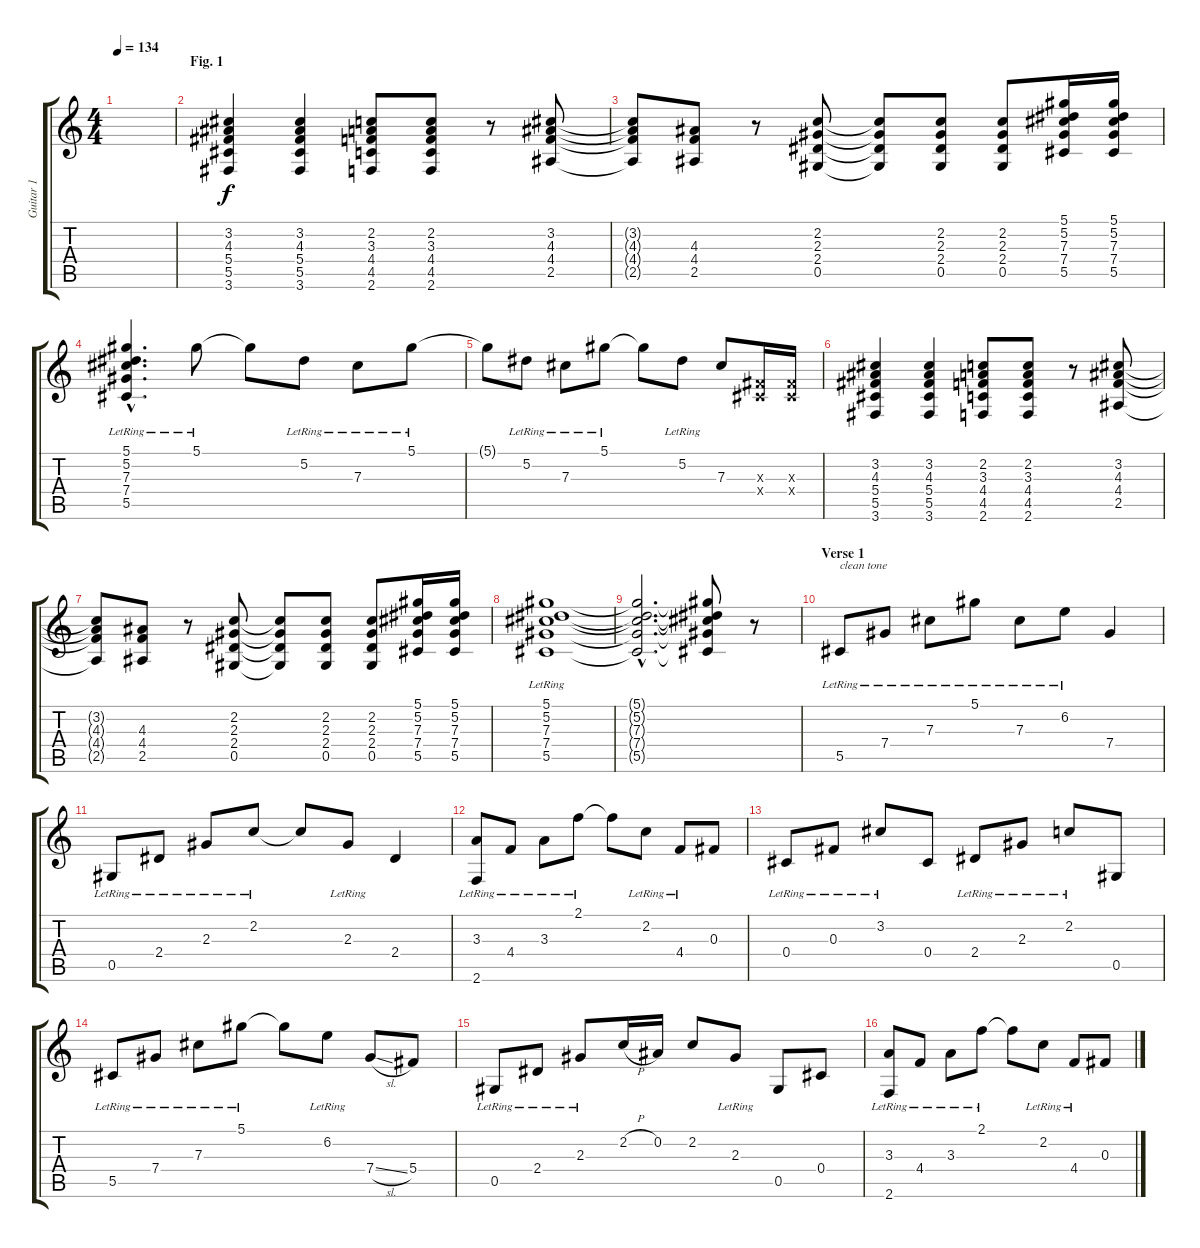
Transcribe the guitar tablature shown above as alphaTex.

\track ("Guitar 1" "Guitar 1") {instrument distortionguitar}
\staff {score tabs}
\tuning (Eb4 Bb3 Gb3 Db3 Ab2 Eb2) {hide}
\ts (4 4)
\tempo 134
\clef g2
\ks c
|
\section ("" "Fig. 1")
(3.2 4.3 5.4 5.5 3.6).4 (3.2 4.3 5.4 5.5 3.6).4 (2.2 3.3 4.4 4.5 2.6).8 (2.2 3.3 4.4 4.5 2.6).8 r.8 (3.2 4.3 4.4 2.5).8 |
(3.2{t} 4.3{t} 4.4{t} 2.5{t}).8 (4.3 4.4 2.5).8 r.8 (2.2 2.3 2.4 0.5).8 (2.2{t} 2.3{t} 2.4{t} 0.5{t}).8 (2.2 2.3 2.4 0.5).8 (2.2 2.3 2.4 0.5).8 (5.1 5.2 7.3 7.4 5.5).16 (5.1 5.2 7.3 7.4 5.5).16 |
(5.1{hac lr} 5.2{hac lr} 7.3{hac lr} 7.4{hac lr} 5.5{hac lr}).4{d} 5.1{lr}.8 5.1{t}.8 5.2{lr}.8 7.3{lr}.8 5.1{lr}.8 |
5.1{t}.8 5.2{lr}.8 7.3{lr}.8 5.1{lr}.8 5.1{t}.8 5.2{lr}.8 7.3.8 (0.3{x} 0.4{x}).16 (0.3{x} 0.4{x}).16 |
(3.2 4.3 5.4 5.5 3.6).4 (3.2 4.3 5.4 5.5 3.6).4 (2.2 3.3 4.4 4.5 2.6).8 (2.2 3.3 4.4 4.5 2.6).8 r.8 (3.2 4.3 4.4 2.5).8 |
(3.2{t} 4.3{t} 4.4{t} 2.5{t}).8 (4.3 4.4 2.5).8 r.8 (2.2 2.3 2.4 0.5).8 (2.2{t} 2.3{t} 2.4{t} 0.5{t}).8 (2.2 2.3 2.4 0.5).8 (2.2 2.3 2.4 0.5).8 (5.1 5.2 7.3 7.4 5.5).16 (5.1 5.2 7.3 7.4 5.5).16 |
(5.1{lr} 5.2{lr} 7.3{lr} 7.4{lr} 5.5{lr}).1 |
(5.1{hac t} 5.2{hac t} 7.3{hac t} 7.4{hac t} 5.5{hac t}).2{d} (5.1{t} 5.2{t} 7.3{t} 7.4{t} 5.5{t}).8 r.8 |
\section ("" "Verse 1")
5.5{lr}.8{txt "clean tone" instrument electricguitarclean} 7.4{lr}.8 7.3{lr}.8 5.1{lr}.8 7.3{lr}.8 6.2{lr}.8 7.4.4 |
0.5{lr}.8 2.4{lr}.8 2.3{lr}.8 2.2{lr}.8 2.2{t}.8 2.3{lr}.8 2.4.4 |
(3.3{lr} 2.6{lr}).8 4.4{lr}.8 3.3{lr}.8 2.1{lr}.8 2.1{t}.8 2.2{lr}.8 4.4{lr}.8 0.3.8 |
0.4{lr}.8 0.3{lr}.8 3.2{lr}.8 0.4.8 2.4{lr}.8 2.3{lr}.8 2.2{lr}.8 0.5.8 |
5.5{lr}.8 7.4{lr}.8 7.3{lr}.8 5.1{lr}.8 5.1{t}.8 6.2{lr}.8 7.4{sl}.8 5.4.8 |
0.5{lr}.8 2.4{lr}.8 2.3{lr}.8 2.2{h}.16 0.2.16 2.2.8 2.3{lr}.8 0.5.8 0.4.8 |
(3.3{lr} 2.6{lr}).8 4.4{lr}.8 3.3{lr}.8 2.1{lr}.8 2.1{t}.8 2.2{lr}.8 4.4{lr}.8 0.3.8
